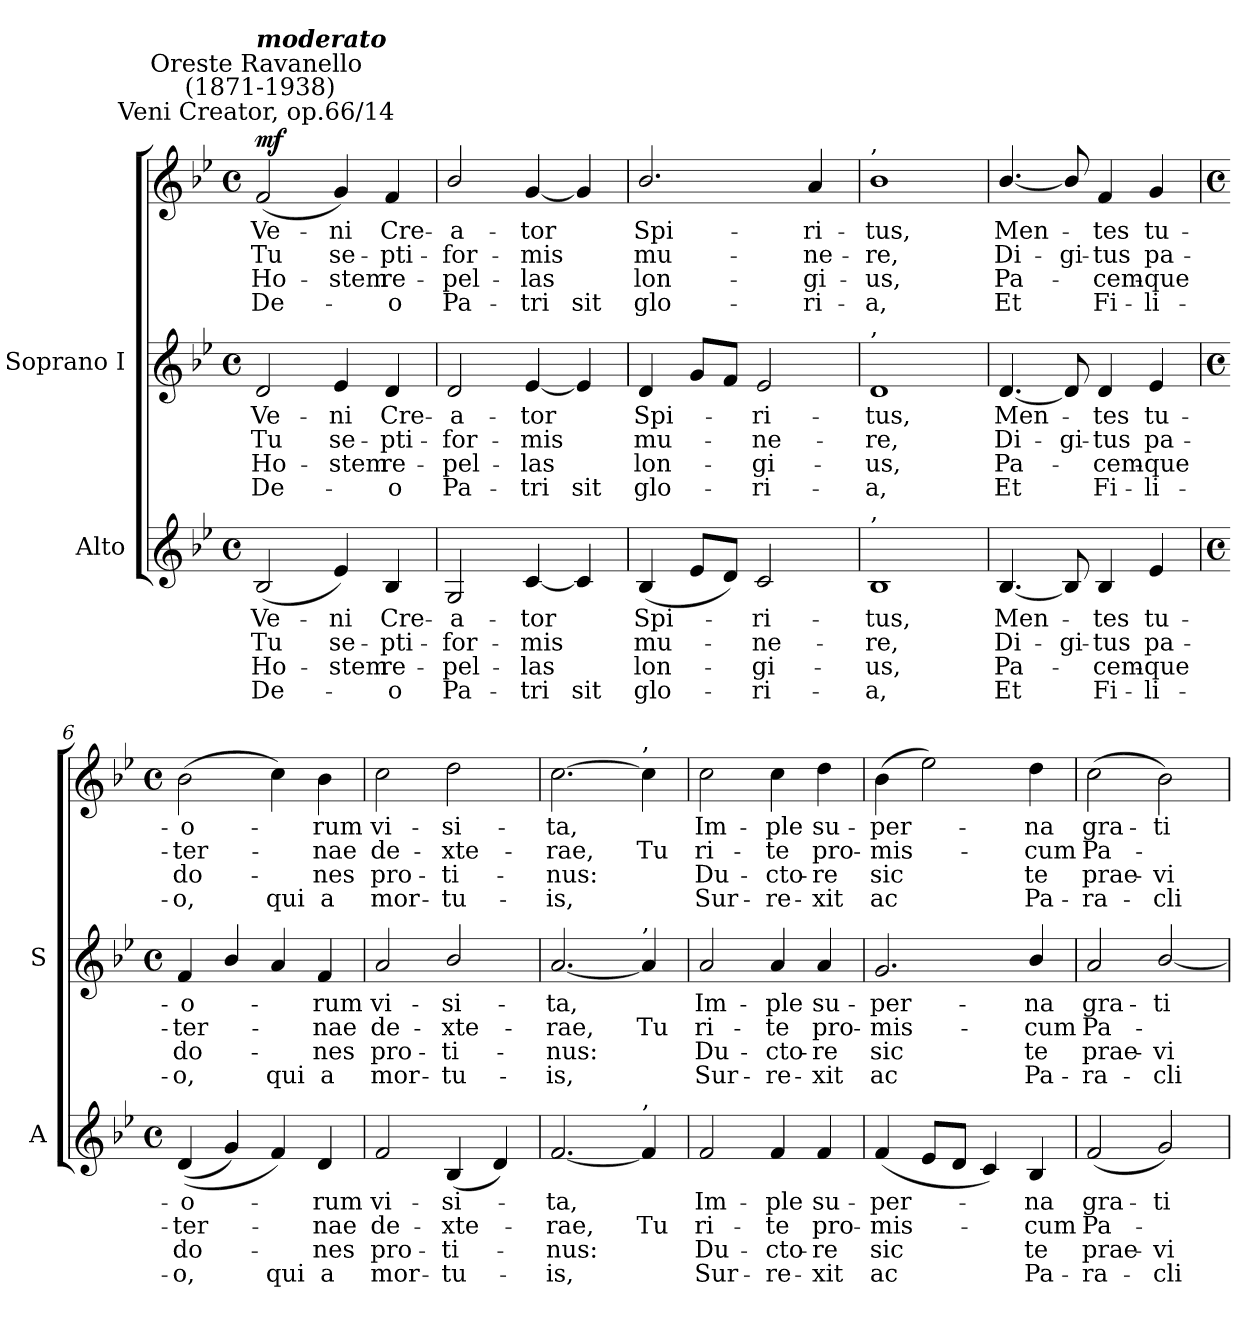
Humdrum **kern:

**kern	**text	**text	**text	**text	**kern	**text	**text	**text	**text	**kern	**text	**text	**text	**text	**dynam
*part2	*part2	*part2	*part2	*part2	*part1	*part1	*part1	*part1	*part1	*part1	*part1	*part1	*part1	*part1	*part1
*staff3	*staff3	*staff3	*staff3	*staff3	*staff2	*staff2	*staff2	*staff2	*staff2	*staff1	*staff1	*staff1	*staff1	*staff1	*staff1/2
*I"Alto	*	*	*	*	*I"Soprano I	*	*	*	*	*	*	*	*	*	*
*I'A	*	*	*	*	*I'S	*	*	*	*	*	*	*	*	*	*
*clefG2	*	*	*	*	*clefG2	*	*	*	*	*clefG2	*	*	*	*	*
*k[b-e-]	*	*	*	*	*k[b-e-]	*	*	*	*	*k[b-e-]	*	*	*	*	*
*B-:	*	*	*	*	*B-:	*	*	*	*	*B-:	*	*	*	*	*
*M4/4	*	*	*	*	*M4/4	*	*	*	*	*M4/4	*	*	*	*	*
*met(c)	*	*	*	*	*met(c)	*	*	*	*	*met(c)	*	*	*	*	*
=1	=1	=1	=1	=1	=1	=1	=1	=1	=1	=1	=1	=1	=1	=1	=1
!	!	!	!	!	!	!	!	!	!	!LO:TX:a:cj:t=Veni Creator, op.66/14	!	!	!	!	!
!	!	!	!	!	!	!	!	!	!	!LO:TX:a:cj:t=Oreste Ravanello\n (1871-1938)	!	!	!	!	!
!	!	!	!	!	!	!	!	!	!	!LO:TX:a:Bi:t=moderato	!	!	!	!	!
!	!LO:LY:b	!LO:LY:b	!LO:LY:b	!LO:LY:b	!	!LO:LY:b	!LO:LY:b	!LO:LY:b	!LO:LY:b	!	!LO:LY:b	!LO:LY:b	!LO:LY:b	!LO:LY:b	!LO:DY:b
(<2B-	Ve-	-Tu	Ho-	-De-	2d	Ve-	-Tu	Ho-	-De-	(<2f	Ve-	-Tu	Ho-	-De-	mf
!	!LO:LY:b	!LO:LY:b	!LO:LY:b	!	!	!LO:LY:b	!LO:LY:b	!LO:LY:b	!	!	!LO:LY:b	!LO:LY:b	!LO:LY:b	!	!
4e-)	ni	se-	-stem	.	4e-	ni	se-	-stem	.	4g)	ni	se-	-stem	.	.
!	!LO:LY:b	!LO:LY:b	!LO:LY:b	!LO:LY:b	!	!LO:LY:b	!LO:LY:b	!LO:LY:b	!LO:LY:b	!	!LO:LY:b	!LO:LY:b	!LO:LY:b	!LO:LY:b	!
4B-	Cre-	-pti-	-re-	-o	4d	Cre-	-pti-	-re-	-o	4f	Cre-	-pti-	-re-	-o	.
=2	=2	=2	=2	=2	=2	=2	=2	=2	=2	=2	=2	=2	=2	=2	=2
!	!LO:LY:b	!LO:LY:b	!LO:LY:b	!LO:LY:b	!	!LO:LY:b	!LO:LY:b	!LO:LY:b	!LO:LY:b	!	!LO:LY:b	!LO:LY:b	!LO:LY:b	!LO:LY:b	!
2G	a-	-for-	-pel-	-Pa-	2d	a-	-for-	-pel-	-Pa-	2b-/	a-	-for-	-pel-	-Pa-	.
!	!LO:LY:b	!LO:LY:b	!LO:LY:b	!LO:LY:b	!	!LO:LY:b	!LO:LY:b	!LO:LY:b	!LO:LY:b	!	!LO:LY:b	!LO:LY:b	!LO:LY:b	!LO:LY:b	!
[4c	-tor	mis	las	tri	[4e-	-tor	mis	las	tri	[4g	-tor	mis	las	tri	.
!	!	!	!	!LO:LY:b	!	!	!	!	!LO:LY:b	!	!	!	!	!LO:LY:b	!
4c]	.	.	.	sit	4e-]	.	.	.	sit	4g]	.	.	.	sit	.
=3	=3	=3	=3	=3	=3	=3	=3	=3	=3	=3	=3	=3	=3	=3	=3
!	!LO:LY:b	!LO:LY:b	!LO:LY:b	!LO:LY:b	!	!LO:LY:b	!LO:LY:b	!LO:LY:b	!LO:LY:b	!	!LO:LY:b	!LO:LY:b	!LO:LY:b	!LO:LY:b	!
(<4B-	Spi-	mu-	lon-	glo-	4d	-Spi-	mu-	lon-	glo-	2.b-/	Spi-	-mu-	-lon-	-glo-	.
8e-L	.	.	.	.	8gL	.	.	.	.	.	.	.	.	.	.
8dJ)	.	.	.	.	8fJ	.	.	.	.	.	.	.	.	.	.
!	!LO:LY:b	!LO:LY:b	!LO:LY:b	!LO:LY:b	!	!LO:LY:b	!LO:LY:b	!LO:LY:b	!LO:LY:b	!	!	!	!	!	!
2c	ri-	-ne-	-gi-	-ri-	2e-	ri-	-ne-	-gi-	-ri-	.	.	.	.	.	.
!	!	!	!	!	!	!	!	!	!	!	!LO:LY:b	!LO:LY:b	!LO:LY:b	!LO:LY:b	!
.	.	.	.	.	.	.	.	.	.	4a	-ri-	-ne-	-gi-	-ri-	.
=4	=4	=4	=4	=4	=4	=4	=4	=4	=4	=4	=4	=4	=4	=4	=4
!	!	!	!	!	!	!	!	!	!	!LO:TX:a:t=,	!	!	!	!	!
!	!	!	!	!	!LO:TX:a:t=,	!	!	!	!	!	!	!	!	!	!
!LO:TX:a:t=,	!	!	!	!	!	!	!	!	!	!	!	!	!	!	!
!	!LO:LY:b	!LO:LY:b	!LO:LY:b	!LO:LY:b	!	!LO:LY:b	!LO:LY:b	!LO:LY:b	!LO:LY:b	!	!LO:LY:b	!LO:LY:b	!LO:LY:b	!LO:LY:b	!
1B-	-tus,	re,	us,	a,	1d	tus,	re,	us,	a,	1b-	-tus,	re,	us,	a,	.
=5	=5	=5	=5	=5	=5	=5	=5	=5	=5	=5	=5	=5	=5	=5	=5
!	!LO:LY:b	!LO:LY:b	!LO:LY:b	!LO:LY:b	!	!LO:LY:b	!LO:LY:b	!LO:LY:b	!LO:LY:b	!	!LO:LY:b	!LO:LY:b	!LO:LY:b	!LO:LY:b	!
[4.B-	Men-	Di-	-Pa-	Et	[4.d	-Men-	Di-	-Pa-	Et	[4.b-/	Men-	Di-	-Pa-	Et	.
!	!	!LO:LY:b	!	!	!	!	!LO:LY:b	!	!	!	!	!LO:LY:b	!	!	!
8B-]	.	gi-	.	.	8d]	.	gi-	.	.	8b-/]	.	gi-	.	.	.
!	!LO:LY:b	!LO:LY:b	!LO:LY:b	!LO:LY:b	!	!LO:LY:b	!LO:LY:b	!LO:LY:b	!LO:LY:b	!	!LO:LY:b	!LO:LY:b	!LO:LY:b	!LO:LY:b	!
4B-	-tes	tus	cem-	-Fi-	4d	-tes	tus	cem-	-Fi-	4f	-tes	tus	cem-	-Fi-	.
!	!LO:LY:b	!LO:LY:b	!LO:LY:b	!LO:LY:b	!	!LO:LY:b	!LO:LY:b	!LO:LY:b	!LO:LY:b	!	!LO:LY:b	!LO:LY:b	!LO:LY:b	!LO:LY:b	!
4e-	-tu-	-pa-	-que	li-	4e-	-tu-	-pa-	-que	li-	4g	-tu-	-pa-	-que	li-	.
!!LO:LB:g=z
=6	=6	=6	=6	=6	=6	=6	=6	=6	=6	=6	=6	=6	=6	=6	=6
*M4/4	*	*	*	*	*M4/4	*	*	*	*	*M4/4	*	*	*	*	*
*met(c)	*	*	*	*	*met(c)	*	*	*	*	*met(c)	*	*	*	*	*
!	!LO:LY:b	!LO:LY:b	!LO:LY:b	!LO:LY:b	!	!LO:LY:b	!LO:LY:b	!LO:LY:b	!LO:LY:b	!	!LO:LY:b	!LO:LY:b	!LO:LY:b	!LO:LY:b	!
(<(<4d	-o-	ter-	do-	o,	4f	o-	ter-	do-	o,	(>2b-	-o-	ter-	do-	o,	.
4g)	.	.	.	.	4b-/	.	.	.	.	.	.	.	.	.	.
!	!	!	!	!LO:LY:b	!	!	!	!	!LO:LY:b	!	!	!	!	!LO:LY:b	!
4f)	.	.	.	qui	4a	.	.	.	qui	4cc)	.	.	.	qui	.
!	!LO:LY:b	!LO:LY:b	!LO:LY:b	!LO:LY:b	!	!LO:LY:b	!LO:LY:b	!LO:LY:b	!LO:LY:b	!	!LO:LY:b	!LO:LY:b	!LO:LY:b	!LO:LY:b	!
4d	rum	nae	nes	a	4f	rum	nae	nes	a	4b-	rum	nae	nes	a	.
=7	=7	=7	=7	=7	=7	=7	=7	=7	=7	=7	=7	=7	=7	=7	=7
!	!LO:LY:b	!LO:LY:b	!LO:LY:b	!LO:LY:b	!	!LO:LY:b	!LO:LY:b	!LO:LY:b	!LO:LY:b	!	!LO:LY:b	!LO:LY:b	!LO:LY:b	!LO:LY:b	!
2f	vi-	-de-	-pro-	-mor-	2a	-vi-	-de-	-pro-	-mor-	2cc	vi-	-de-	-pro-	-mor-	.
!	!LO:LY:b	!LO:LY:b	!LO:LY:b	!LO:LY:b	!	!LO:LY:b	!LO:LY:b	!LO:LY:b	!LO:LY:b	!	!LO:LY:b	!LO:LY:b	!LO:LY:b	!LO:LY:b	!
(<4B-	-si-	xte-	ti-	tu-	2b-/	-si-	-xte-	-ti-	-tu-	2dd	-si-	-xte-	-ti-	-tu-	.
4d)	.	.	.	.	.	.	.	.	.	.	.	.	.	.	.
=8	=8	=8	=8	=8	=8	=8	=8	=8	=8	=8	=8	=8	=8	=8	=8
!	!LO:LY:b	!LO:LY:b	!LO:LY:b	!LO:LY:b	!	!LO:LY:b	!LO:LY:b	!LO:LY:b	!LO:LY:b	!	!LO:LY:b	!LO:LY:b	!LO:LY:b	!LO:LY:b	!
[2.f	ta,	rae,	nus:	is,	[2.a	ta,	rae,	nus:	is,	[2.cc	-ta,	rae,	nus:	is,	.
!	!	!	!	!	!	!	!	!	!	!LO:TX:a:t=,	!	!	!	!	!
!	!	!	!	!	!LO:TX:a:t=,	!	!	!	!	!	!	!	!	!	!
!LO:TX:a:t=,	!	!	!	!	!	!	!	!	!	!	!	!	!	!	!
!	!	!LO:LY:b	!	!	!	!	!LO:LY:b	!	!	!	!	!LO:LY:b	!	!	!
4f]	.	Tu	.	.	4a]	.	Tu	.	.	4cc]	.	Tu	.	.	.
=9	=9	=9	=9	=9	=9	=9	=9	=9	=9	=9	=9	=9	=9	=9	=9
!	!LO:LY:b	!LO:LY:b	!LO:LY:b	!LO:LY:b	!	!LO:LY:b	!LO:LY:b	!LO:LY:b	!LO:LY:b	!	!LO:LY:b	!LO:LY:b	!LO:LY:b	!LO:LY:b	!
2f	Im-	-ri-	-Du-	-Sur-	2a	Im-	-ri-	-Du-	-Sur-	2cc	Im-	-ri-	-Du-	-Sur-	.
!	!LO:LY:b	!LO:LY:b	!LO:LY:b	!LO:LY:b	!	!LO:LY:b	!LO:LY:b	!LO:LY:b	!LO:LY:b	!	!LO:LY:b	!LO:LY:b	!LO:LY:b	!LO:LY:b	!
4f	-ple	te	cto-	-re-	4a	-ple	te	cto-	-re-	4cc	-ple	te	cto-	-re-	.
!	!LO:LY:b	!LO:LY:b	!LO:LY:b	!LO:LY:b	!	!LO:LY:b	!LO:LY:b	!LO:LY:b	!LO:LY:b	!	!LO:LY:b	!LO:LY:b	!LO:LY:b	!LO:LY:b	!
4f	-su-	-pro-	-re	xit	4a	-su-	-pro-	-re	xit	4dd	-su-	-pro-	-re	xit	.
=10	=10	=10	=10	=10	=10	=10	=10	=10	=10	=10	=10	=10	=10	=10	=10
!	!LO:LY:b	!LO:LY:b	!LO:LY:b	!LO:LY:b	!	!LO:LY:b	!LO:LY:b	!LO:LY:b	!LO:LY:b	!	!LO:LY:b	!LO:LY:b	!LO:LY:b	!LO:LY:b	!
(<4f	per-	mis-	sic	ac	2.g	-per-	-mis-	-sic	ac	(>4b-	per-	mis-	sic	ac	.
8e-L	.	.	.	.	.	.	.	.	.	2ee-)	.	.	.	.	.
8dJ	.	.	.	.	.	.	.	.	.	.	.	.	.	.	.
4c)	.	.	.	.	.	.	.	.	.	.	.	.	.	.	.
!	!LO:LY:b	!LO:LY:b	!LO:LY:b	!LO:LY:b	!	!LO:LY:b	!LO:LY:b	!LO:LY:b	!LO:LY:b	!	!LO:LY:b	!LO:LY:b	!LO:LY:b	!LO:LY:b	!
4B-	na	cum	te	Pa-	4b-/	na	cum	te	Pa-	4dd	na	cum	te	Pa-	.
!!LO:LB:g=z
=11	=11	=11	=11	=11	=11	=11	=11	=11	=11	=11	=11	=11	=11	=11	=11
!	!LO:LY:b	!LO:LY:b	!LO:LY:b	!LO:LY:b	!	!LO:LY:b	!LO:LY:b	!LO:LY:b	!LO:LY:b	!	!LO:LY:b	!LO:LY:b	!LO:LY:b	!LO:LY:b	!
(<2f	-gra-	-Pa-	prae-	-ra-	2a	-gra-	-Pa-	prae-	-ra-	(>2cc	-gra-	-Pa-	prae-	-ra-	.
!	!LO:LY:b	!	!LO:LY:b	!LO:LY:b	!	!LO:LY:b	!	!LO:LY:b	!LO:LY:b	!	!LO:LY:b	!	!LO:LY:b	!LO:LY:b	!
2g)	-ti-	.	-vi-	-cli-	[2b-/	-ti-	.	vi-	cli-	2b-)	-ti-	.	-vi-	-cli-	.
=	=	=	=	=	=	=	=	=	=	=	=	=	=	=	=
*-	*-	*-	*-	*-	*-	*-	*-	*-	*-	*-	*-	*-	*-	*-	*-
